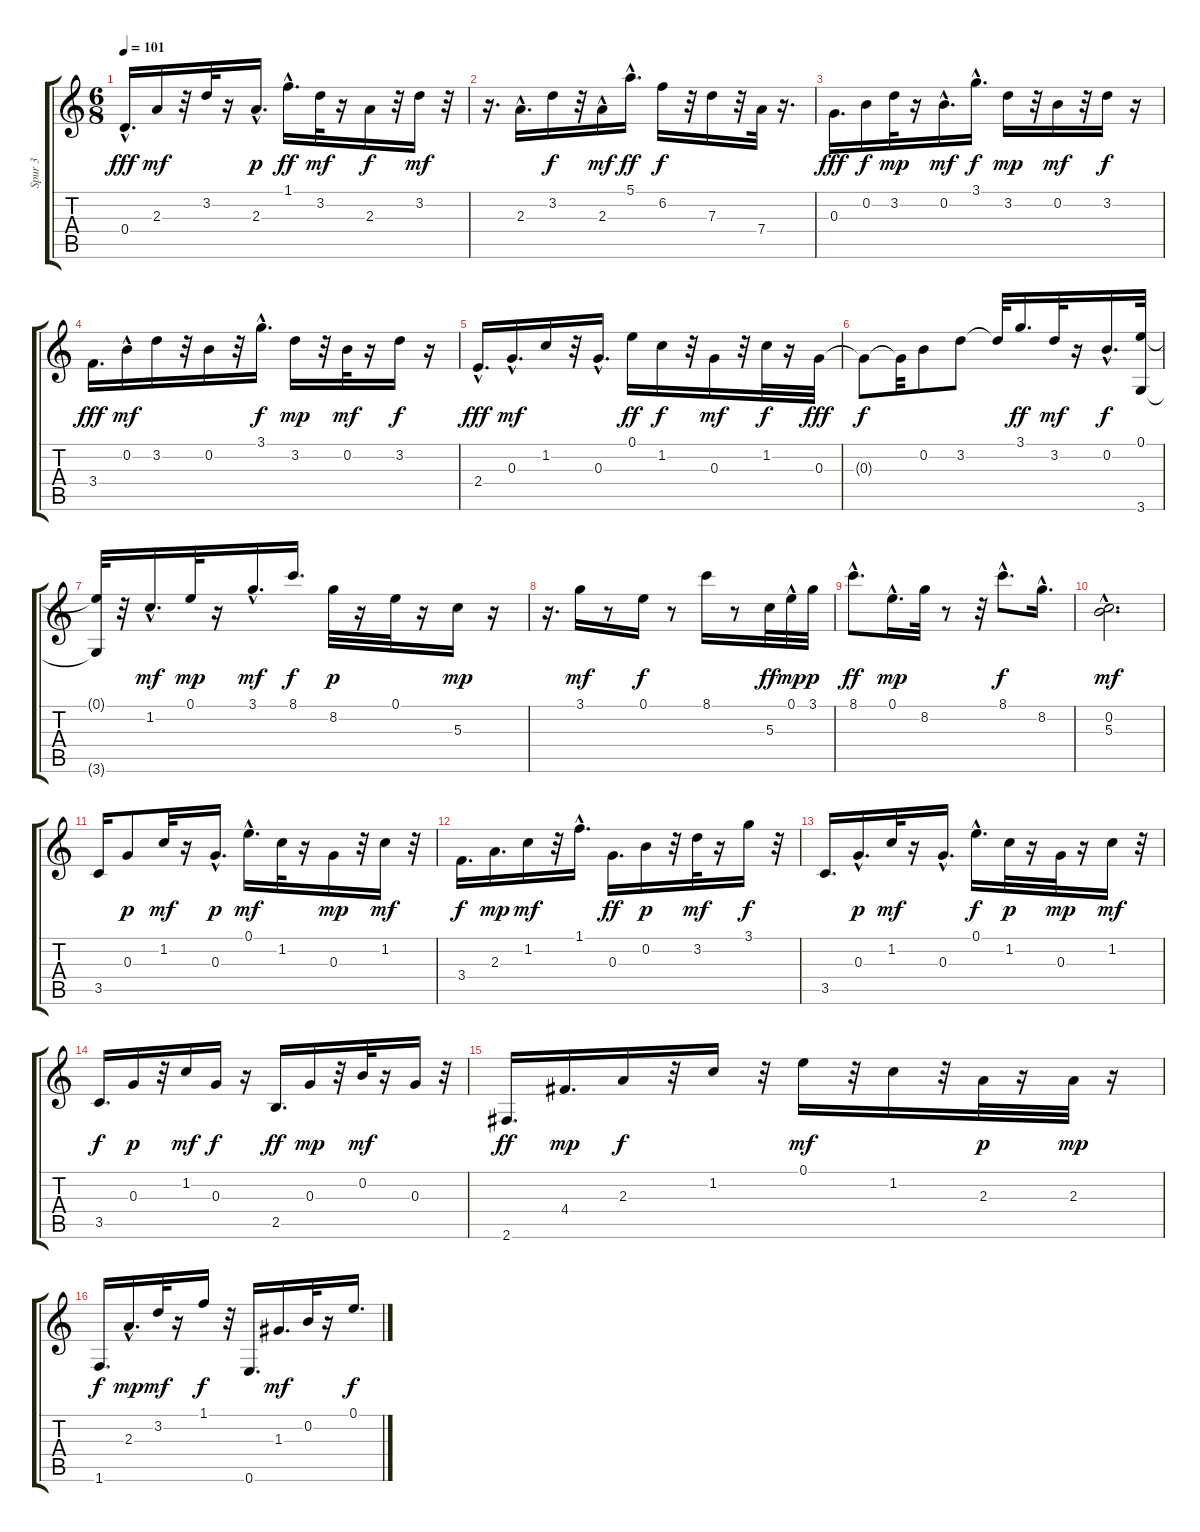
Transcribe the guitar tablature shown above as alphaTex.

\track ("Spur 3" "Spur 3") {instrument acousticguitarsteel}
\staff {score tabs}
\tuning (E4 B3 G3 D3 A2 E2) {hide}
\ts (6 8)
\tempo 101
\clef g2
\ks c
0.4{hac}.16{d dy fff} 2.3.16{dy mf} r.32 3.2.32 r.16 2.3{hac}.16{d dy p} 1.1{hac}.16{d dy ff} 3.2.32{dy mf} r.16 2.3.16{dy f} r.32 3.2.16{dy mf} r.32 |
r.16{d} 2.3{hac}.16{d} 3.2.16{dy f} r.32 2.3{hac}.16{dy mf} 5.1{hac}.16{d dy ff} 6.2.16{dy f} r.32 7.3.16 r.32 7.4.32 r.16{d} |
0.3.16{d dy fff} 0.2.16{dy f} 3.2.32{dy mp} r.16 0.2{hac}.16{d dy mf} 3.1{hac}.16{d dy f} 3.2.16{dy mp} r.32 0.2.16{dy mf} r.32 3.2.16{dy f} r.16 |
3.4.16{d dy fff} 0.2{hac}.16{dy mf} 3.2.16 r.32 0.2.16 r.32 3.1{hac}.16{d dy f} 3.2.16{dy mp} r.32 0.2.32{dy mf} r.16 3.2.16{dy f} r.16 |
2.4{hac}.16{d dy fff} 0.3{hac}.16{d dy mf} 1.2.16 r.32 0.3{hac}.16{d} 0.1.16{dy ff} 1.2.16{dy f} r.32 0.3.16{dy mf} r.32 1.2.32{dy f} r.16 0.3.32{dy fff} |
0.3{t}.8{dy f} 0.3{t}.32 0.2.8 3.2.8 3.2{t}.32 3.1.16{d dy ff} 3.2.32{dy mf} r.16 0.2{hac}.16{d dy f} (0.1 3.6).32 |
(0.1{t} 3.6{t}).32 r.32 1.2{hac}.16{d dy mf} 0.1.32{dy mp} r.16 3.1{hac}.16{d dy mf} 8.1.16{d dy f} 8.2.32{dy p} r.16 0.1.32 r.16 5.3.16{dy mp} r.16 |
r.16{d} 3.1.16{dy mf} r.8 0.1.16{dy f} r.8 8.1.16 r.8 5.3.32{dy ff} 0.1{hac}.32{dy mp} 3.1.32{dy p} |
8.1{hac}.8{d dy ff} 0.1{hac}.16{d dy mp} 8.2.32 r.8 r.32 8.1{hac}.8{d dy f} 8.2{hac}.16{d} |
(0.2{hac} 5.3).2{d dy mf} |
3.5.16 0.3.8{dy p} 1.2.32{dy mf} r.16 0.3{hac}.16{d dy p} 0.1{hac}.16{d dy mf} 1.2.32 r.16 0.3.16{dy mp} r.32 1.2.16{dy mf} r.32 |
3.4.16{d dy f} 2.3.16{d dy mp} 1.2.16{dy mf} r.32 1.1{hac}.16{d} 0.3.16{d dy ff} 0.2.16{dy p} r.32 3.2.32{dy mf} r.16 3.1.16{dy f} r.32 |
3.5.16{d} 0.3{hac}.16{d dy p} 1.2.32{dy mf} r.16 0.3{hac}.16{d} 0.1{hac}.16{d dy f} 1.2.32{dy p} r.16 0.3.32{dy mp} r.16 1.2.16{dy mf} r.32 |
3.5.16{d dy f} 0.3.16{dy p} r.32 1.2.16{dy mf} 0.3.16{dy f} r.16 2.5.16{d dy ff} 0.3.16{dy mp} r.32 0.2.32{dy mf} r.16 0.3.16 r.32 |
2.6.16{d dy ff} 4.4.16{d dy mp} 2.3.16{dy f} r.32 1.2.16 r.32 0.1.16{dy mf} r.32 1.2.16 r.32 2.3.32{dy p} r.16 2.3.32{dy mp} r.16 |
1.6.16{d dy f} 2.3{hac}.16{d dy mp} 3.2.32{dy mf} r.16 1.1.16{dy f} r.32 0.6.16{d} 1.3.16{d dy mf} 0.2.32 r.16 0.1.16{d dy f}
